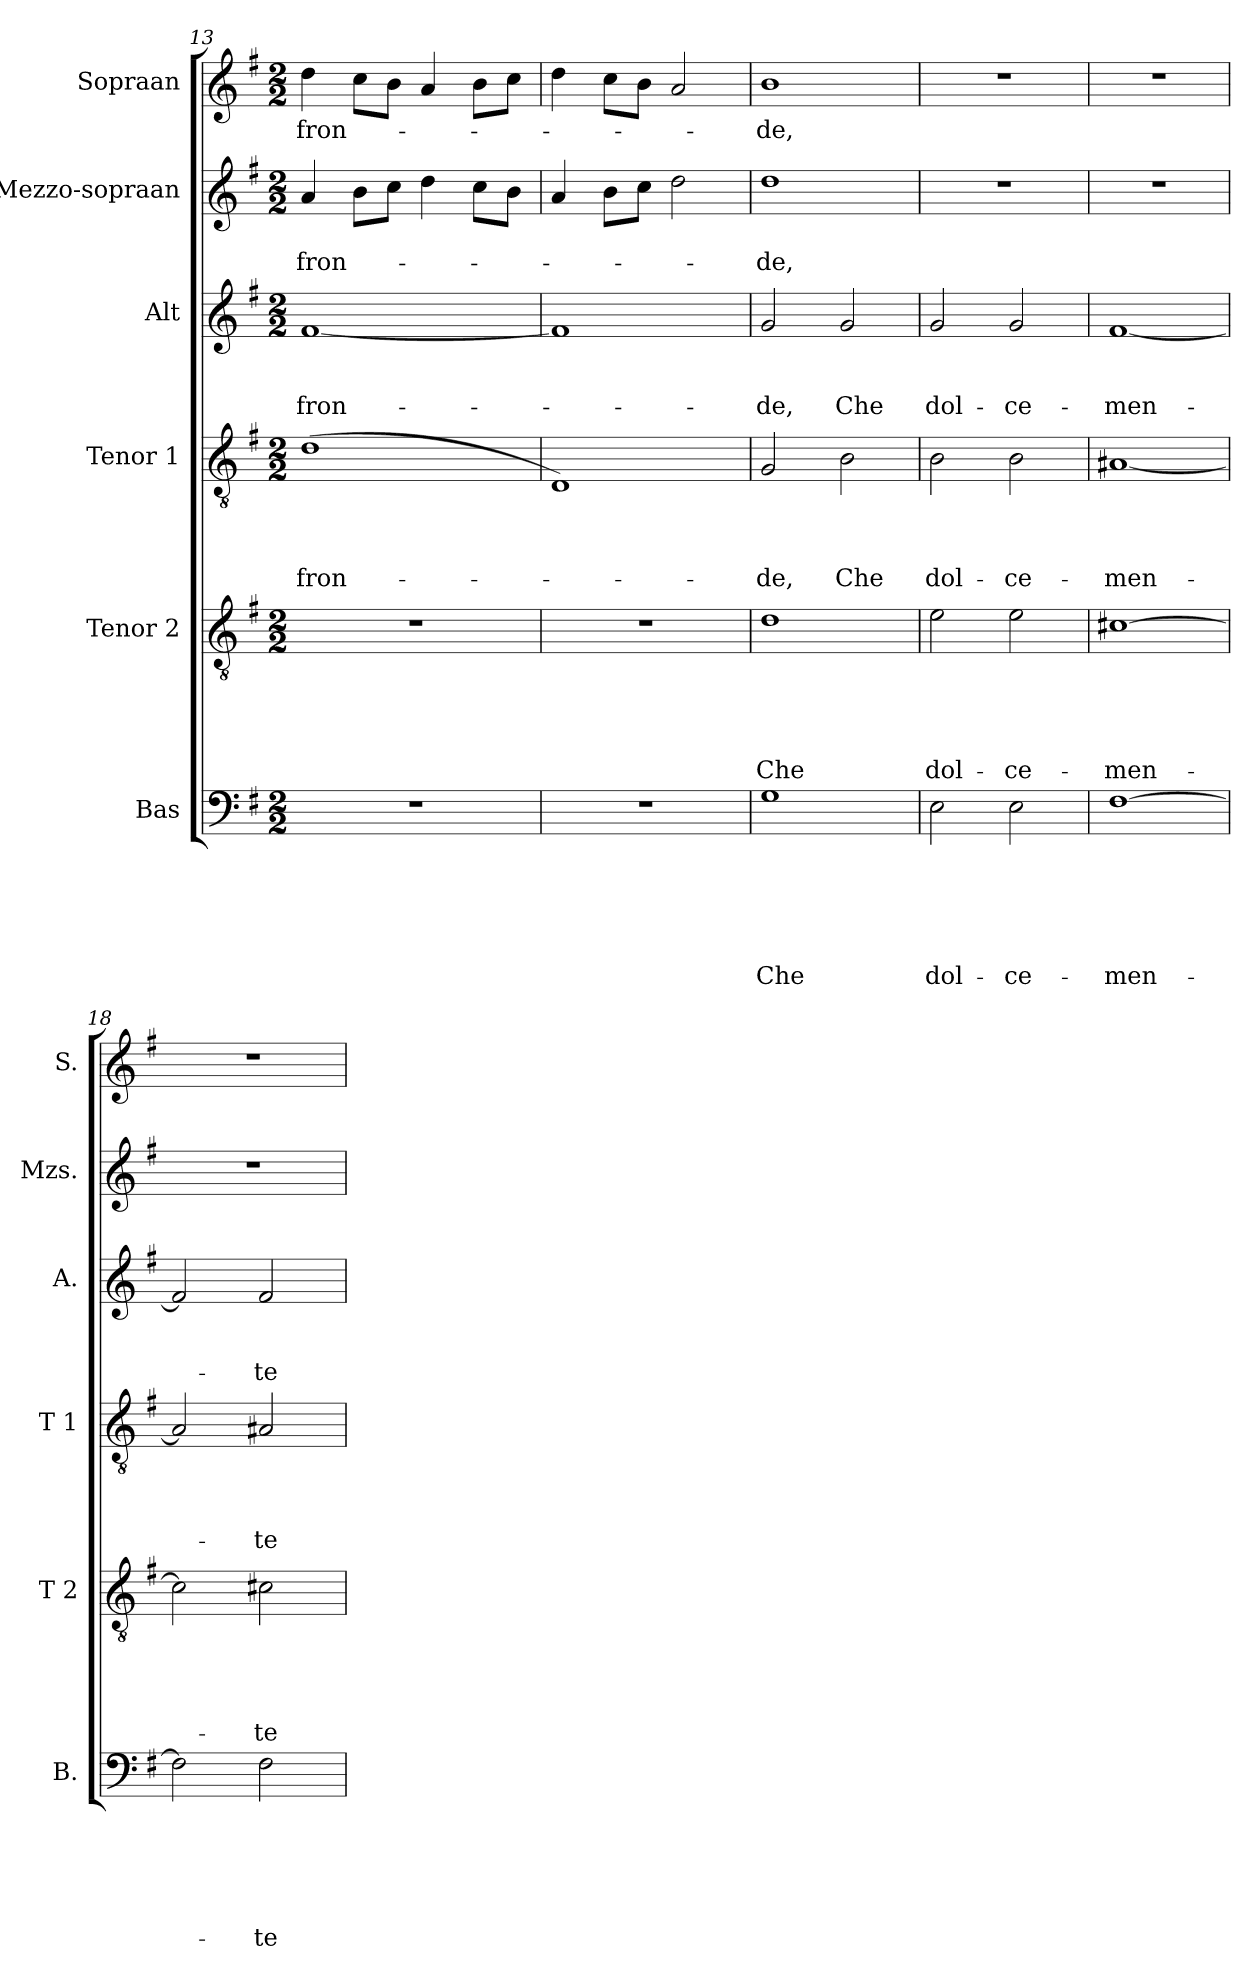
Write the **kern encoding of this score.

**kern	**text	**text	**text	**text	**text	**text	**kern	**text	**text	**text	**text	**text	**kern	**text	**text	**text	**text	**kern	**text	**text	**text	**kern	**text	**text	**kern	**text
*part6	*part6	*part6	*part6	*part6	*part6	*part6	*part5	*part5	*part5	*part5	*part5	*part5	*part4	*part4	*part4	*part4	*part4	*part3	*part3	*part3	*part3	*part2	*part2	*part2	*part1	*part1
*staff6	*staff6	*staff6	*staff6	*staff6	*staff6	*staff6	*staff5	*staff5	*staff5	*staff5	*staff5	*staff5	*staff4	*staff4	*staff4	*staff4	*staff4	*staff3	*staff3	*staff3	*staff3	*staff2	*staff2	*staff2	*staff1	*staff1
*I"Bas	*	*	*	*	*	*	*I"Tenor 2	*	*	*	*	*	*I"Tenor 1	*	*	*	*	*I"Alt	*	*	*	*I"Mezzo-sopraan	*	*	*I"Sopraan	*
*I'B.	*	*	*	*	*	*	*I'T 2	*	*	*	*	*	*I'T 1	*	*	*	*	*I'A.	*	*	*	*I'Mzs.	*	*	*I'S.	*
*clefF4	*	*	*	*	*	*	*clefGv2	*	*	*	*	*	*clefGv2	*	*	*	*	*clefG2	*	*	*	*clefG2	*	*	*clefG2	*
*k[f#]	*	*	*	*	*	*	*k[f#]	*	*	*	*	*	*k[f#]	*	*	*	*	*k[f#]	*	*	*	*k[f#]	*	*	*k[f#]	*
*G:	*	*	*	*	*	*	*G:	*	*	*	*	*	*G:	*	*	*	*	*G:	*	*	*	*G:	*	*	*G:	*
*M2/2	*	*	*	*	*	*	*M2/2	*	*	*	*	*	*M2/2	*	*	*	*	*M2/2	*	*	*	*M2/2	*	*	*M2/2	*
=13	=13	=13	=13	=13	=13	=13	=13	=13	=13	=13	=13	=13	=13	=13	=13	=13	=13	=13	=13	=13	=13	=13	=13	=13	=13	=13
!	!	!	!	!	!	!	!	!	!	!	!	!	!	!	!	!	!LO:LY:b	!	!	!	!LO:LY:b	!	!	!LO:LY:b	!	!LO:LY:b
1r	.	.	.	.	.	.	1r	.	.	.	.	.	(>1d	.	.	.	fron-	[<1f#	.	.	fron-	4a/	.	fron-	4dd\	fron-
.	.	.	.	.	.	.	.	.	.	.	.	.	.	.	.	.	.	.	.	.	.	8b\L	.	.	8cc\L	.
.	.	.	.	.	.	.	.	.	.	.	.	.	.	.	.	.	.	.	.	.	.	8cc\J	.	.	8b\J	.
.	.	.	.	.	.	.	.	.	.	.	.	.	.	.	.	.	.	.	.	.	.	4dd\	.	.	4a/	.
.	.	.	.	.	.	.	.	.	.	.	.	.	.	.	.	.	.	.	.	.	.	8cc\L	.	.	8b\L	.
.	.	.	.	.	.	.	.	.	.	.	.	.	.	.	.	.	.	.	.	.	.	8b\J	.	.	8cc\J	.
=14	=14	=14	=14	=14	=14	=14	=14	=14	=14	=14	=14	=14	=14	=14	=14	=14	=14	=14	=14	=14	=14	=14	=14	=14	=14	=14
1r	.	.	.	.	.	.	1r	.	.	.	.	.	1D)	.	.	.	.	1f#]	.	.	.	4a/	.	.	4dd\	.
.	.	.	.	.	.	.	.	.	.	.	.	.	.	.	.	.	.	.	.	.	.	8b\L	.	.	8cc\L	.
.	.	.	.	.	.	.	.	.	.	.	.	.	.	.	.	.	.	.	.	.	.	8cc\J	.	.	8b\J	.
.	.	.	.	.	.	.	.	.	.	.	.	.	.	.	.	.	.	.	.	.	.	2dd\	.	.	2a/	.
=15	=15	=15	=15	=15	=15	=15	=15	=15	=15	=15	=15	=15	=15	=15	=15	=15	=15	=15	=15	=15	=15	=15	=15	=15	=15	=15
!	!	!	!	!	!	!LO:LY:b	!	!	!	!	!	!LO:LY:b	!	!	!	!	!LO:LY:b	!	!	!	!LO:LY:b	!	!	!LO:LY:b	!	!LO:LY:b
1G	.	.	.	.	.	Che	1d	.	.	.	.	Che	2G/	.	.	.	-de,	2g/	.	.	-de,	1dd	.	-de,	1b	-de,
!	!	!	!	!	!	!	!	!	!	!	!	!	!	!	!	!	!LO:LY:b	!	!	!	!LO:LY:b	!	!	!	!	!
.	.	.	.	.	.	.	.	.	.	.	.	.	2B\	.	.	.	Che	2g/	.	.	Che	.	.	.	.	.
=16	=16	=16	=16	=16	=16	=16	=16	=16	=16	=16	=16	=16	=16	=16	=16	=16	=16	=16	=16	=16	=16	=16	=16	=16	=16	=16
!	!	!	!	!	!	!LO:LY:b	!	!	!	!	!	!LO:LY:b	!	!	!	!	!LO:LY:b	!	!	!	!LO:LY:b	!	!	!	!	!
2E\	.	.	.	.	.	dol-	2e\	.	.	.	.	dol-	2B\	.	.	.	dol-	2g/	.	.	dol-	1r	.	.	1r	.
!	!	!	!	!	!	!LO:LY:b	!	!	!	!	!	!LO:LY:b	!	!	!	!	!LO:LY:b	!	!	!	!LO:LY:b	!	!	!	!	!
2E\	.	.	.	.	.	-ce-	2e\	.	.	.	.	-ce-	2B\	.	.	.	-ce-	2g/	.	.	-ce-	.	.	.	.	.
=17	=17	=17	=17	=17	=17	=17	=17	=17	=17	=17	=17	=17	=17	=17	=17	=17	=17	=17	=17	=17	=17	=17	=17	=17	=17	=17
!	!	!	!	!	!	!LO:LY:b	!	!	!	!	!	!LO:LY:b	!	!	!	!	!LO:LY:b	!	!	!	!LO:LY:b	!	!	!	!	!
[>1F#	.	.	.	.	.	-men-	[>1c#X	.	.	.	.	-men-	[>1A#X	.	.	.	-men-	[>1f#	.	.	-men-	1r	.	.	1r	.
!!LO:PB:g=z
=18	=18	=18	=18	=18	=18	=18	=18	=18	=18	=18	=18	=18	=18	=18	=18	=18	=18	=18	=18	=18	=18	=18	=18	=18	=18	=18
2F#\]	.	.	.	.	.	.	2c#\]	.	.	.	.	.	2A#/]	.	.	.	.	2f#/]	.	.	.	1r	.	.	1r	.
!	!	!	!	!	!	!LO:LY:b	!	!	!	!	!	!LO:LY:b	!	!	!	!	!LO:LY:b	!	!	!	!LO:LY:b	!	!	!	!	!
2F#\	.	.	.	.	.	-te	2c#X\	.	.	.	.	-te	2A#X/	.	.	.	-te	2f#/	.	.	-te	.	.	.	.	.
=	=	=	=	=	=	=	=	=	=	=	=	=	=	=	=	=	=	=	=	=	=	=	=	=	=	=
*-	*-	*-	*-	*-	*-	*-	*-	*-	*-	*-	*-	*-	*-	*-	*-	*-	*-	*-	*-	*-	*-	*-	*-	*-	*-	*-
